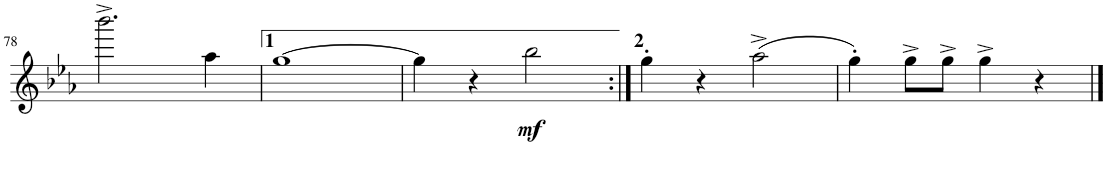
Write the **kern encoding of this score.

**kern	**dynam
*part1	*part1
*staff1	*staff1
*I"Tenor Saxophone	*
*I'Ten. Sax.	*
!!LO:PB:g=z
*clefG2	*
*Trd8c14	*
*k[b-e-a-]	*
*M2/2	*
*met(c|)	*
=78	=78
2.bbb-^\	.
4aa-\	.
=79	=79
[1gg	.
=80	=80
4gg\]	.
4r	.
!	!LO:DY:b
2bb-\	mf
=81:|!	=81:|!
4gg'\	.
4r	.
(2aa-^\	.
=82	=82
4gg'\)	.
8gg^\L	.
8gg^\J	.
4gg^\	.
4r	.
==	==
*-	*-
